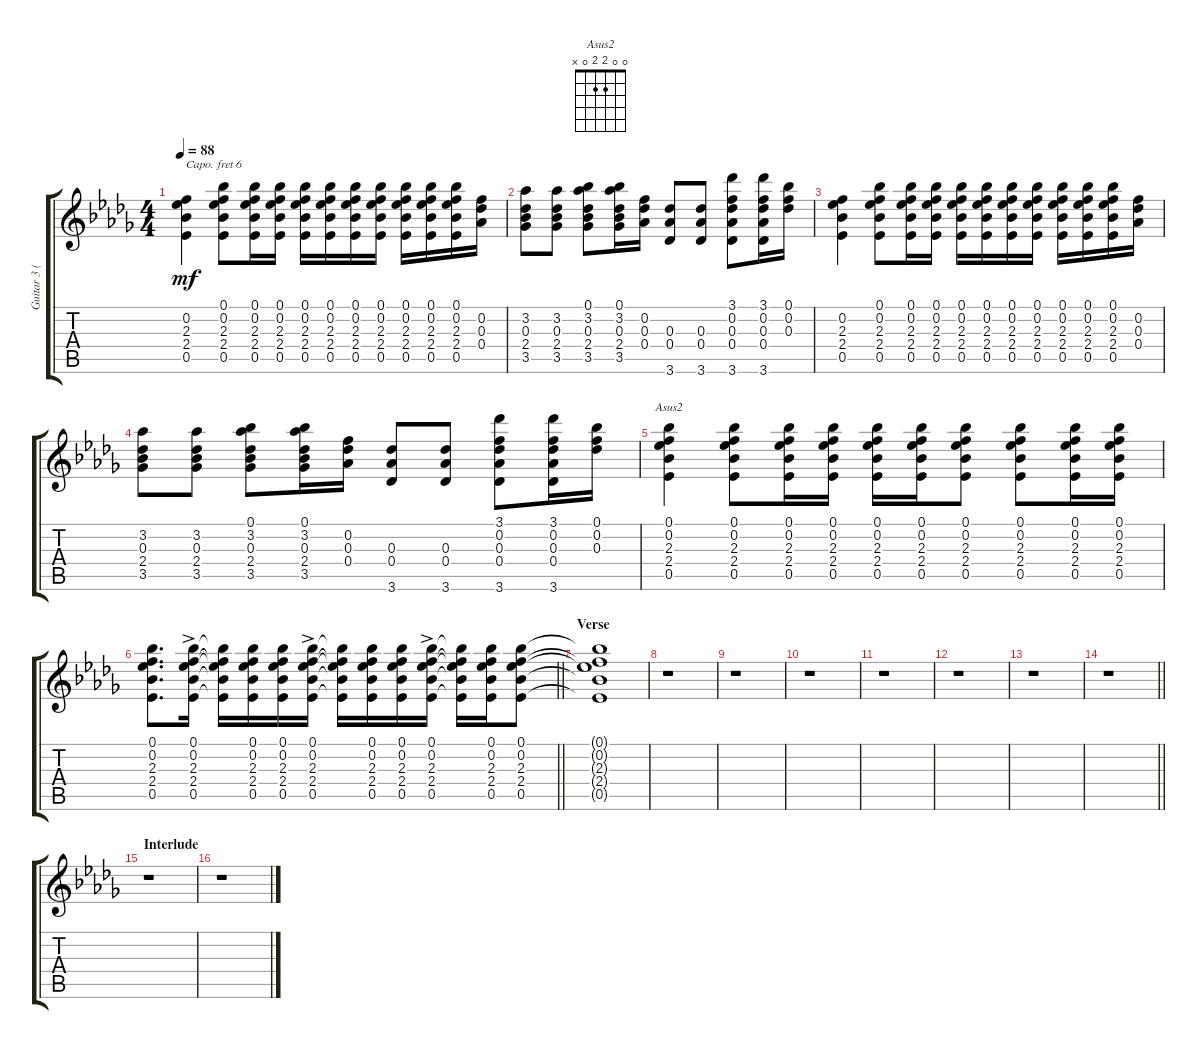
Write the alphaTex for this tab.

\track ("Guitar 3 (elec. w/ clean tone)" "Guitar 3 (") {instrument electricguitarclean}
\staff {score tabs}
\capo 6
\tuning (E4 B3 G3 D3 A2 E2) {hide}
\chord ("Asus2" 0 0 2 2 0 x)
\ts (4 4)
\tempo 88
\clef g2
\ks bbminor
(0.2 2.3 2.4 0.5).4{dy mf} (0.1 0.2 2.3 2.4 0.5).8 (0.1 0.2 2.3 2.4 0.5).16 (0.1 0.2 2.3 2.4 0.5).16 (0.1 0.2 2.3 2.4 0.5).16 (0.1 0.2 2.3 2.4 0.5).16 (0.1 0.2 2.3 2.4 0.5).16 (0.1 0.2 2.3 2.4 0.5).16 (0.1 0.2 2.3 2.4 0.5).16 (0.1 0.2 2.3 2.4 0.5).16 (0.1 0.2 2.3 2.4 0.5).16 (0.2 0.3 0.4).16 |
(3.2 0.3 2.4 3.5).8 (3.2 0.3 2.4 3.5).8 (0.1 3.2 0.3 2.4 3.5).8 (0.1 3.2 0.3 2.4 3.5).16 (0.2 0.3 0.4).16 (0.3 0.4 3.6).8 (0.3 0.4 3.6).8 (3.1 0.2 0.3 0.4 3.6).8 (3.1 0.2 0.3 0.4 3.6).16 (0.1 0.2 0.3).16 |
(0.2 2.3 2.4 0.5).4 (0.1 0.2 2.3 2.4 0.5).8 (0.1 0.2 2.3 2.4 0.5).16 (0.1 0.2 2.3 2.4 0.5).16 (0.1 0.2 2.3 2.4 0.5).16 (0.1 0.2 2.3 2.4 0.5).16 (0.1 0.2 2.3 2.4 0.5).16 (0.1 0.2 2.3 2.4 0.5).16 (0.1 0.2 2.3 2.4 0.5).16 (0.1 0.2 2.3 2.4 0.5).16 (0.1 0.2 2.3 2.4 0.5).16 (0.2 0.3 0.4).16 |
(3.2 0.3 2.4 3.5).8 (3.2 0.3 2.4 3.5).8 (0.1 3.2 0.3 2.4 3.5).8 (0.1 3.2 0.3 2.4 3.5).16 (0.2 0.3 0.4).16 (0.3 0.4 3.6).8 (0.3 0.4 3.6).8 (3.1 0.2 0.3 0.4 3.6).8 (3.1 0.2 0.3 0.4 3.6).16 (0.1 0.2 0.3).16 |
(0.1 0.2 2.3 2.4 0.5).4{ch "Asus2"} (0.1 0.2 2.3 2.4 0.5).8 (0.1 0.2 2.3 2.4 0.5).16 (0.1 0.2 2.3 2.4 0.5).16 (0.1 0.2 2.3 2.4 0.5).16 (0.1 0.2 2.3 2.4 0.5).16 (0.1 0.2 2.3 2.4 0.5).8 (0.1 0.2 2.3 2.4 0.5).8 (0.1 0.2 2.3 2.4 0.5).16 (0.1 0.2 2.3 2.4 0.5).16 |
\barLineRight lightlight
(0.1 0.2 2.3 2.4 0.5).8{d} (0.1{ac} 0.2{ac} 2.3{ac} 2.4{ac} 0.5{ac}).16 (0.1{t} 0.2{t} 2.3{t} 2.4{t} 0.5{t}).16 (0.1 0.2 2.3 2.4 0.5).16 (0.1 0.2 2.3 2.4 0.5).16 (0.1{ac} 0.2{ac} 2.3{ac} 2.4{ac} 0.5{ac}).16 (0.1{t} 0.2{t} 2.3{t} 2.4{t} 0.5{t}).16 (0.1 0.2 2.3 2.4 0.5).16 (0.1 0.2 2.3 2.4 0.5).16 (0.1{ac} 0.2{ac} 2.3{ac} 2.4{ac} 0.5{ac}).16 (0.1{t} 0.2{t} 2.3{t} 2.4{t} 0.5{t}).16 (0.1 0.2 2.3 2.4 0.5).16 (0.1 0.2 2.3 2.4 0.5).8 |
\section ("" "Verse")
(0.1{t} 0.2{t} 2.3{t} 2.4{t} 0.5{t}).1 |
r.1 |
r.1 |
r.1 |
r.1 |
r.1 |
r.1 |
\barLineRight lightlight
r.1 |
\section ("" "Interlude")
r.1 |
r.1
